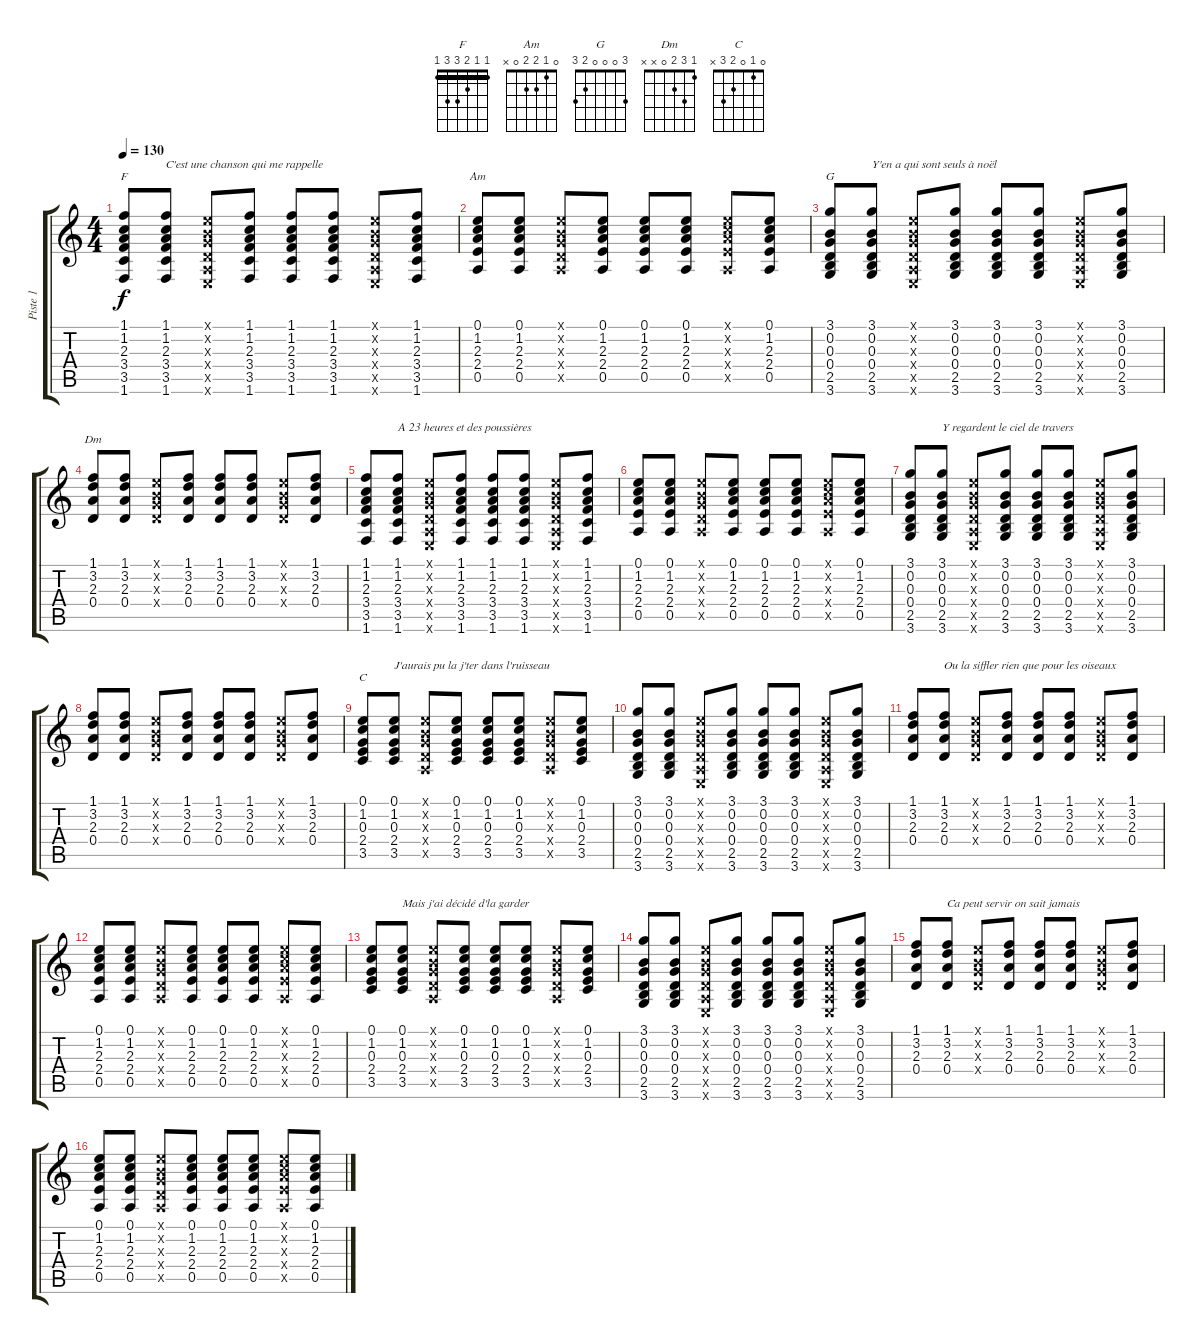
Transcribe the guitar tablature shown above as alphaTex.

\track ("Piste 1" "Piste 1") {instrument acousticguitarsteel}
\staff {score tabs}
\tuning (E4 B3 G3 D3 A2 E2) {hide}
\chord ("F" 1 1 2 3 3 1) {barre 1}
\chord ("Am" 0 1 2 2 0 x)
\chord ("G" 3 0 0 0 2 3)
\chord ("Dm" 1 3 2 0 x x)
\chord ("C" 0 1 0 2 3 x)
\ts (4 4)
\tempo 130
\clef g2
\ks c
(1.1 1.2 2.3 3.4 3.5 1.6).8{ch "F" dy f} (1.1 1.2 2.3 3.4 3.5 1.6).8{txt "C'est une chanson qui me rappelle"} (0.1{x} 0.2{x} 0.3{x} 0.4{x} 0.5{x} 0.6{x}).8 (1.1 1.2 2.3 3.4 3.5 1.6).8 (1.1 1.2 2.3 3.4 3.5 1.6).8 (1.1 1.2 2.3 3.4 3.5 1.6).8 (0.1{x} 0.2{x} 0.3{x} 0.4{x} 0.5{x} 0.6{x}).8 (1.1 1.2 2.3 3.4 3.5 1.6).8 |
(0.1 1.2 2.3 2.4 0.5).8{ch "Am"} (0.1 1.2 2.3 2.4 0.5).8 (0.1{x} 0.2{x} 0.3{x} 0.4{x} 0.5{x}).8 (0.1 1.2 2.3 2.4 0.5).8 (0.1 1.2 2.3 2.4 0.5).8 (0.1 1.2 2.3 2.4 0.5).8 (0.1{x} 1.2{x} 2.3{x} 2.4{x} 0.5{x}).8 (0.1 1.2 2.3 2.4 0.5).8 |
(3.1 0.2 0.3 0.4 2.5 3.6).8{ch "G"} (3.1 0.2 0.3 0.4 2.5 3.6).8{txt "Y'en a qui sont seuls à noël"} (0.1{x} 0.2{x} 0.3{x} 0.4{x} 0.5{x} 0.6{x}).8 (3.1 0.2 0.3 0.4 2.5 3.6).8 (3.1 0.2 0.3 0.4 2.5 3.6).8 (3.1 0.2 0.3 0.4 2.5 3.6).8 (0.1{x} 0.2{x} 0.3{x} 0.4{x} 0.5{x} 0.6{x}).8 (3.1 0.2 0.3 0.4 2.5 3.6).8 |
(1.1 3.2 2.3 0.4).8{ch "Dm"} (1.1 3.2 2.3 0.4).8 (0.1{x} 0.2{x} 0.3{x} 0.4{x}).8 (1.1 3.2 2.3 0.4).8 (1.1 3.2 2.3 0.4).8 (1.1 3.2 2.3 0.4).8 (0.1{x} 0.2{x} 0.3{x} 0.4{x}).8 (1.1 3.2 2.3 0.4).8 |
(1.1 1.2 2.3 3.4 3.5 1.6).8 (1.1 1.2 2.3 3.4 3.5 1.6).8{txt "A 23 heures et des poussières"} (0.1{x} 0.2{x} 0.3{x} 0.4{x} 0.5{x} 0.6{x}).8 (1.1 1.2 2.3 3.4 3.5 1.6).8 (1.1 1.2 2.3 3.4 3.5 1.6).8 (1.1 1.2 2.3 3.4 3.5 1.6).8 (0.1{x} 0.2{x} 0.3{x} 0.4{x} 0.5{x} 0.6{x}).8 (1.1 1.2 2.3 3.4 3.5 1.6).8 |
(0.1 1.2 2.3 2.4 0.5).8 (0.1 1.2 2.3 2.4 0.5).8 (0.1{x} 0.2{x} 0.3{x} 0.4{x} 0.5{x}).8 (0.1 1.2 2.3 2.4 0.5).8 (0.1 1.2 2.3 2.4 0.5).8 (0.1 1.2 2.3 2.4 0.5).8 (0.1{x} 1.2{x} 2.3{x} 2.4{x} 0.5{x}).8 (0.1 1.2 2.3 2.4 0.5).8 |
(3.1 0.2 0.3 0.4 2.5 3.6).8 (3.1 0.2 0.3 0.4 2.5 3.6).8{txt "Y regardent le ciel de travers"} (0.1{x} 0.2{x} 0.3{x} 0.4{x} 0.5{x} 0.6{x}).8 (3.1 0.2 0.3 0.4 2.5 3.6).8 (3.1 0.2 0.3 0.4 2.5 3.6).8 (3.1 0.2 0.3 0.4 2.5 3.6).8 (0.1{x} 0.2{x} 0.3{x} 0.4{x} 0.5{x} 0.6{x}).8 (3.1 0.2 0.3 0.4 2.5 3.6).8 |
(1.1 3.2 2.3 0.4).8 (1.1 3.2 2.3 0.4).8 (0.1{x} 0.2{x} 0.3{x} 0.4{x}).8 (1.1 3.2 2.3 0.4).8 (1.1 3.2 2.3 0.4).8 (1.1 3.2 2.3 0.4).8 (0.1{x} 0.2{x} 0.3{x} 0.4{x}).8 (1.1 3.2 2.3 0.4).8 |
(0.1 1.2 0.3 2.4 3.5).8{ch "C"} (0.1 1.2 0.3 2.4 3.5).8{txt "J'aurais pu la j'ter dans l'ruisseau"} (0.1{x} 0.2{x} 0.3{x} 0.4{x} 0.5{x}).8 (0.1 1.2 0.3 2.4 3.5).8 (0.1 1.2 0.3 2.4 3.5).8 (0.1 1.2 0.3 2.4 3.5).8 (0.1{x} 0.2{x} 0.3{x} 0.4{x} 0.5{x}).8 (0.1 1.2 0.3 2.4 3.5).8 |
(3.1 0.2 0.3 0.4 2.5 3.6).8 (3.1 0.2 0.3 0.4 2.5 3.6).8 (0.1{x} 0.2{x} 0.3{x} 0.4{x} 0.5{x} 0.6{x}).8 (3.1 0.2 0.3 0.4 2.5 3.6).8 (3.1 0.2 0.3 0.4 2.5 3.6).8 (3.1 0.2 0.3 0.4 2.5 3.6).8 (0.1{x} 0.2{x} 0.3{x} 0.4{x} 0.5{x} 0.6{x}).8 (3.1 0.2 0.3 0.4 2.5 3.6).8 |
(1.1 3.2 2.3 0.4).8 (1.1 3.2 2.3 0.4).8{txt "Ou la siffler rien que pour les oiseaux"} (0.1{x} 0.2{x} 0.3{x} 0.4{x}).8 (1.1 3.2 2.3 0.4).8 (1.1 3.2 2.3 0.4).8 (1.1 3.2 2.3 0.4).8 (0.1{x} 0.2{x} 0.3{x} 0.4{x}).8 (1.1 3.2 2.3 0.4).8 |
(0.1 1.2 2.3 2.4 0.5).8 (0.1 1.2 2.3 2.4 0.5).8 (0.1{x} 0.2{x} 0.3{x} 0.4{x} 0.5{x}).8 (0.1 1.2 2.3 2.4 0.5).8 (0.1 1.2 2.3 2.4 0.5).8 (0.1 1.2 2.3 2.4 0.5).8 (0.1{x} 1.2{x} 2.3{x} 2.4{x} 0.5{x}).8 (0.1 1.2 2.3 2.4 0.5).8 |
(0.1 1.2 0.3 2.4 3.5).8 (0.1 1.2 0.3 2.4 3.5).8{txt "Mais j'ai décidé d'la garder"} (0.1{x} 0.2{x} 0.3{x} 0.4{x} 0.5{x}).8 (0.1 1.2 0.3 2.4 3.5).8 (0.1 1.2 0.3 2.4 3.5).8 (0.1 1.2 0.3 2.4 3.5).8 (0.1{x} 0.2{x} 0.3{x} 0.4{x} 0.5{x}).8 (0.1 1.2 0.3 2.4 3.5).8 |
(3.1 0.2 0.3 0.4 2.5 3.6).8 (3.1 0.2 0.3 0.4 2.5 3.6).8 (0.1{x} 0.2{x} 0.3{x} 0.4{x} 0.5{x} 0.6{x}).8 (3.1 0.2 0.3 0.4 2.5 3.6).8 (3.1 0.2 0.3 0.4 2.5 3.6).8 (3.1 0.2 0.3 0.4 2.5 3.6).8 (0.1{x} 0.2{x} 0.3{x} 0.4{x} 0.5{x} 0.6{x}).8 (3.1 0.2 0.3 0.4 2.5 3.6).8 |
(1.1 3.2 2.3 0.4).8 (1.1 3.2 2.3 0.4).8{txt "Ca peut servir on sait jamais"} (0.1{x} 0.2{x} 0.3{x} 0.4{x}).8 (1.1 3.2 2.3 0.4).8 (1.1 3.2 2.3 0.4).8 (1.1 3.2 2.3 0.4).8 (0.1{x} 0.2{x} 0.3{x} 0.4{x}).8 (1.1 3.2 2.3 0.4).8 |
(0.1 1.2 2.3 2.4 0.5).8 (0.1 1.2 2.3 2.4 0.5).8 (0.1{x} 0.2{x} 0.3{x} 0.4{x} 0.5{x}).8 (0.1 1.2 2.3 2.4 0.5).8 (0.1 1.2 2.3 2.4 0.5).8 (0.1 1.2 2.3 2.4 0.5).8 (0.1{x} 1.2{x} 2.3{x} 2.4{x} 0.5{x}).8 (0.1 1.2 2.3 2.4 0.5).8
